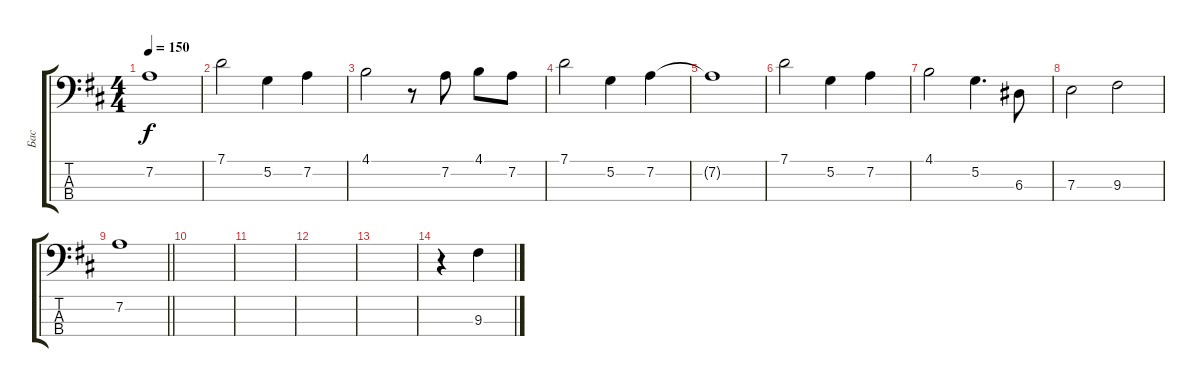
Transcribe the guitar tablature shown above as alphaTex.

\track ("Бас" "Бас") {instrument fretlessbass}
\staff {score tabs}
\tuning (G2 D2 A1 E1) {hide}
\ts (4 4)
\tempo 150
\clef f4
\ks d
7.2{t}.1{dy f} |
7.1.2 5.2.4 7.2.4 |
4.1.2 r.8 7.2.8 4.1.8 7.2.8 |
7.1.2 5.2.4 7.2.4 |
7.2{t}.1 |
7.1.2 5.2.4 7.2.4 |
4.1.2 5.2.4{d} 6.3.8 |
7.3.2 9.3.2 |
\barLineRight lightlight
7.2.1 |
|
|
|
|
r.4 9.3.4
